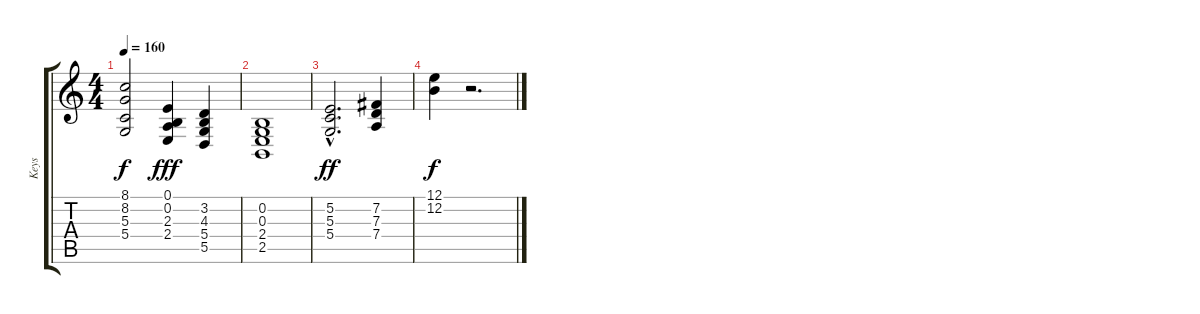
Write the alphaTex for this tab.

\track ("Keys" "Keys") {instrument stringensemble1}
\staff {score tabs}
\tuning (E4 B3 G3 D3 A2 E2) {hide}
\ts (4 4)
\tempo 160
\clef g2
\ks c
(8.1{t} 8.2{t} 5.3{t} 5.4{t}).2{dy f} (0.1 0.2 2.3 2.4).4{dy fff} (3.2 4.3 5.4 5.5).4 |
(0.2 0.3 2.4 2.5).1 |
(5.2{hac} 5.3{hac} 5.4{hac}).2{d dy ff} (7.2 7.3 7.4).4 |
(12.1 12.2).4{dy f} r.2{d}
